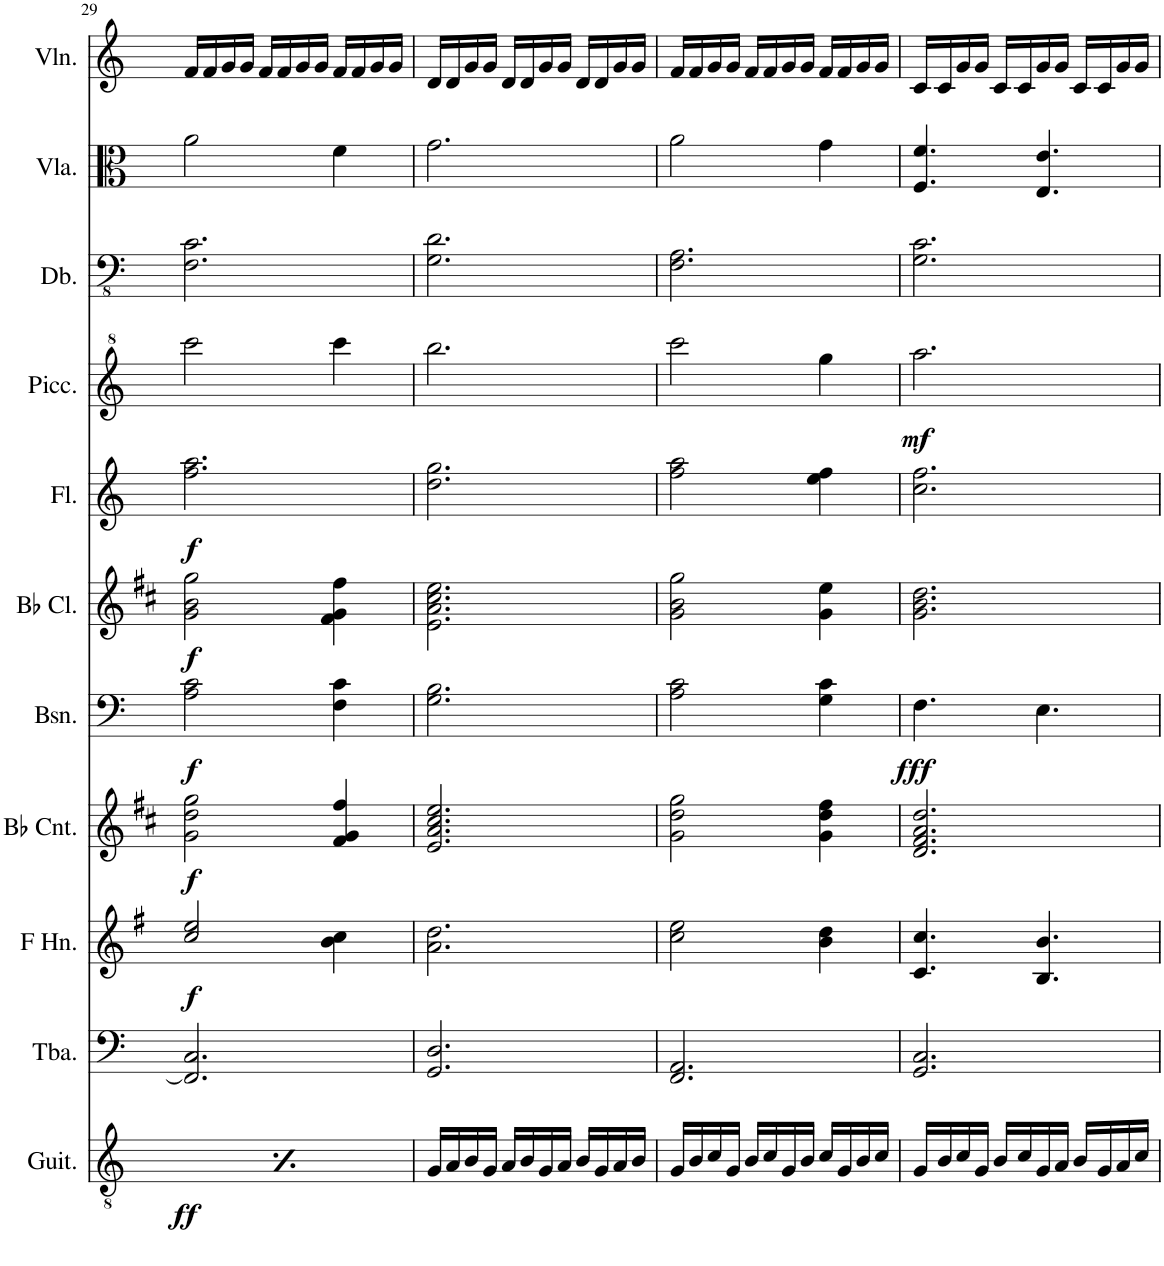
**kern	**kern	**kern	**dynam	**kern	**dynam	**kern	**dynam	**kern	**dynam	**kern	**dynam	**kern	**dynam	**kern	**kern	**kern
*part11	*part10	*part9	*part9	*part8	*part8	*part7	*part7	*part6	*part6	*part5	*part5	*part4	*part4	*part3	*part2	*part1
*staff11	*staff10	*staff9	*staff9	*staff8	*staff8	*staff7	*staff7	*staff6	*staff6	*staff5	*staff5	*staff4	*staff4	*staff3	*staff2	*staff1
*I"Acoustic Guitar	*I"Tuba	*I"Horn in F	*	*I"Bb Cornet	*	*I"Bassoon	*	*I"Bb Clarinet	*	*I"Flute	*	*I"Piccolo	*	*I"Double Bass	*I"Viola	*I"Violin
*I'Guit.	*I'Tba.	*	*	*I'Bb Cnt.	*	*I'Bsn.	*	*I'Bb Cl.	*	*I'Fl.	*	*I'Picc.	*	*I'Db.	*I'Vla.	*I'Vln.
!!LO:PB:g=z
*clefGv2	*clefF4	*clefG2	*	*clefG2	*	*clefF4	*	*clefG2	*	*clefG2	*	*clefG^2	*	*clefFv4	*clefC3	*clefG2
*	*	*Trd4c7	*	*Trd1c2	*	*	*	*Trd1c2	*	*	*	*Trd-7c-12	*	*Trd7c12	*	*
*k[]	*k[]	*k[f#]	*	*k[f#c#]	*	*k[]	*	*k[f#c#]	*	*k[]	*	*k[]	*	*k[]	*k[]	*k[]
*M3/4	*M3/4	*M3/4	*	*M3/4	*	*M3/4	*	*M3/4	*	*M3/4	*	*M3/4	*	*M3/4	*M3/4	*M3/4
=29	=29	=29	=29	=29	=29	=29	=29	=29	=29	=29	=29	=29	=29	=29	=29	=29
!	!	!	!LO:DY:b	!	!LO:DY:b	!	!LO:DY:b	!	!LO:DY:b	!	!LO:DY:b	!	!	!	!	!
16G/LL	2.FF/] 2.C/	2cc/ 2ee/	f	2g\ 2dd\ 2gg\	f	2A\ 2c\	f	2g\ 2b\ 2gg\	f	2.ff\ 2.aa\	f	2cccc\	.	2.FF\ 2.C\	2a\	16f/LL
16B/	.	.	.	.	.	.	.	.	.	.	.	.	.	.	.	16f/
16c/	.	.	.	.	.	.	.	.	.	.	.	.	.	.	.	16g/
16G/JJ	.	.	.	.	.	.	.	.	.	.	.	.	.	.	.	16g/JJ
16B/LL	.	.	.	.	.	.	.	.	.	.	.	.	.	.	.	16f/LL
16c/	.	.	.	.	.	.	.	.	.	.	.	.	.	.	.	16f/
16G/	.	.	.	.	.	.	.	.	.	.	.	.	.	.	.	16g/
16B/JJ	.	.	.	.	.	.	.	.	.	.	.	.	.	.	.	16g/JJ
16c/LL	.	4b\ 4cc\	.	4f#/ 4g/ 4ff#/	.	4F\ 4c\	.	4f#\ 4g\ 4ff#\	.	.	.	4cccc\	.	.	4f\	16f/LL
16G/	.	.	.	.	.	.	.	.	.	.	.	.	.	.	.	16f/
16B/	.	.	.	.	.	.	.	.	.	.	.	.	.	.	.	16g/
16c/JJ	.	.	.	.	.	.	.	.	.	.	.	.	.	.	.	16g/JJ
=30	=30	=30	=30	=30	=30	=30	=30	=30	=30	=30	=30	=30	=30	=30	=30	=30
16G/LL	2.GG/ 2.D/	2.a\ 2.dd\	.	2.e/ 2.a/ 2.cc#/ 2.ee/	.	2.G\ 2.B\	.	2.e\ 2.a\ 2.cc#\ 2.ee\	.	2.dd\ 2.gg\	.	2.bbb\	.	2.GG\ 2.D\	2.g\	16d/LL
16A/	.	.	.	.	.	.	.	.	.	.	.	.	.	.	.	16d/
16B/	.	.	.	.	.	.	.	.	.	.	.	.	.	.	.	16g/
16G/JJ	.	.	.	.	.	.	.	.	.	.	.	.	.	.	.	16g/JJ
16A/LL	.	.	.	.	.	.	.	.	.	.	.	.	.	.	.	16d/LL
16B/	.	.	.	.	.	.	.	.	.	.	.	.	.	.	.	16d/
16G/	.	.	.	.	.	.	.	.	.	.	.	.	.	.	.	16g/
16A/JJ	.	.	.	.	.	.	.	.	.	.	.	.	.	.	.	16g/JJ
16B/LL	.	.	.	.	.	.	.	.	.	.	.	.	.	.	.	16d/LL
16G/	.	.	.	.	.	.	.	.	.	.	.	.	.	.	.	16d/
16A/	.	.	.	.	.	.	.	.	.	.	.	.	.	.	.	16g/
16B/JJ	.	.	.	.	.	.	.	.	.	.	.	.	.	.	.	16g/JJ
=31	=31	=31	=31	=31	=31	=31	=31	=31	=31	=31	=31	=31	=31	=31	=31	=31
16G/LL	2.FF/ 2.AA/	2cc\ 2ee\	.	2g\ 2dd\ 2gg\	.	2A\ 2c\	.	2g\ 2b\ 2gg\	.	2ff\ 2aa\	.	2cccc\	.	2.FF\ 2.AA\	2a\	16f/LL
16B/	.	.	.	.	.	.	.	.	.	.	.	.	.	.	.	16f/
16c/	.	.	.	.	.	.	.	.	.	.	.	.	.	.	.	16g/
16G/JJ	.	.	.	.	.	.	.	.	.	.	.	.	.	.	.	16g/JJ
16B/LL	.	.	.	.	.	.	.	.	.	.	.	.	.	.	.	16f/LL
16c/	.	.	.	.	.	.	.	.	.	.	.	.	.	.	.	16f/
16G/	.	.	.	.	.	.	.	.	.	.	.	.	.	.	.	16g/
16B/JJ	.	.	.	.	.	.	.	.	.	.	.	.	.	.	.	16g/JJ
16c/LL	.	4b\ 4dd\	.	4g\ 4dd\ 4ff#\	.	4G\ 4c\	.	4g\ 4ee\	.	4ee\ 4ff\	.	4ggg\	.	.	4g\	16f/LL
16G/	.	.	.	.	.	.	.	.	.	.	.	.	.	.	.	16f/
16B/	.	.	.	.	.	.	.	.	.	.	.	.	.	.	.	16g/
16c/JJ	.	.	.	.	.	.	.	.	.	.	.	.	.	.	.	16g/JJ
=32	=32	=32	=32	=32	=32	=32	=32	=32	=32	=32	=32	=32	=32	=32	=32	=32
!	!	!	!	!	!	!	!LO:DY:b	!	!	!	!	!	!LO:DY:b	!	!	!
16G/LL	2.GG/ 2.C/	4.c/ 4.cc/	.	2.d/ 2.f#/ 2.a/ 2.dd/	.	4.F\	fff	2.g\ 2.b\ 2.dd\	.	2.cc\ 2.ff\	.	2.aaa\	mf	2.GG\ 2.C\	4.F/ 4.f/	16c/LL
16B/	.	.	.	.	.	.	.	.	.	.	.	.	.	.	.	16c/
16c/	.	.	.	.	.	.	.	.	.	.	.	.	.	.	.	16g/
16G/JJ	.	.	.	.	.	.	.	.	.	.	.	.	.	.	.	16g/JJ
16B/LL	.	.	.	.	.	.	.	.	.	.	.	.	.	.	.	16c/LL
16c/	.	.	.	.	.	.	.	.	.	.	.	.	.	.	.	16c/
16G/	.	4.B/ 4.b/	.	.	.	4.E\	.	.	.	.	.	.	.	.	4.E/ 4.e/	16g/
16A/JJ	.	.	.	.	.	.	.	.	.	.	.	.	.	.	.	16g/JJ
16B/LL	.	.	.	.	.	.	.	.	.	.	.	.	.	.	.	16c/LL
16G/	.	.	.	.	.	.	.	.	.	.	.	.	.	.	.	16c/
16A/	.	.	.	.	.	.	.	.	.	.	.	.	.	.	.	16g/
16c/JJ	.	.	.	.	.	.	.	.	.	.	.	.	.	.	.	16g/JJ
=	=	=	=	=	=	=	=	=	=	=	=	=	=	=	=	=
*-	*-	*-	*-	*-	*-	*-	*-	*-	*-	*-	*-	*-	*-	*-	*-	*-
